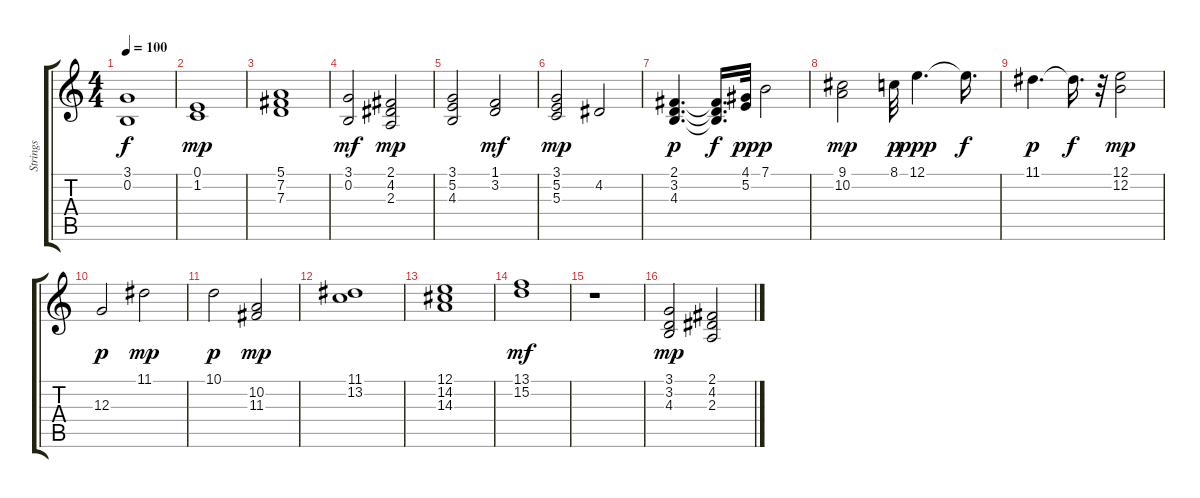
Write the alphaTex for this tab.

\track ("Strings" "Strings") {instrument stringensemble2}
\staff {score tabs}
\tuning (E4 B3 G3 D3 A2 E2) {hide}
\ts (4 4)
\tempo 100
\clef g2
\ks c
(3.1{t} 0.2{t}).1{dy f} |
(0.1 1.2).1{dy mp} |
(5.1 7.2 7.3).1 |
(3.1 0.2).2{dy mf} (2.1 4.2 2.3).2{dy mp} |
(3.1 5.2 4.3).2 (1.1 3.2).2{dy mf} |
(3.1 5.2 5.3).2{dy mp} 4.2.2 |
(2.1 3.2 4.3).4{d dy p} (2.1{t} 3.2{t} 4.3{t}).16{d dy f} (4.1 5.2).32{dy pp} 7.1.2{dy p} |
(9.1 10.2).2{dy mp} 8.1.32{dy p} 12.1.4{d dy ppp} 12.1{t}.16{d dy f} |
11.1.4{d dy p} 11.1{t}.16{d dy f} r.32 (12.1 12.2).2{dy mp} |
12.3.2{dy p} 11.1.2{dy mp} |
10.1.2{dy p} (10.2 11.3).2{dy mp} |
(11.1 13.2).1 |
(12.1 14.2 14.3).1 |
(13.1 15.2).1{dy mf} |
r.1 |
(3.1 3.2 4.3).2{dy mp} (2.1 4.2 2.3).2
